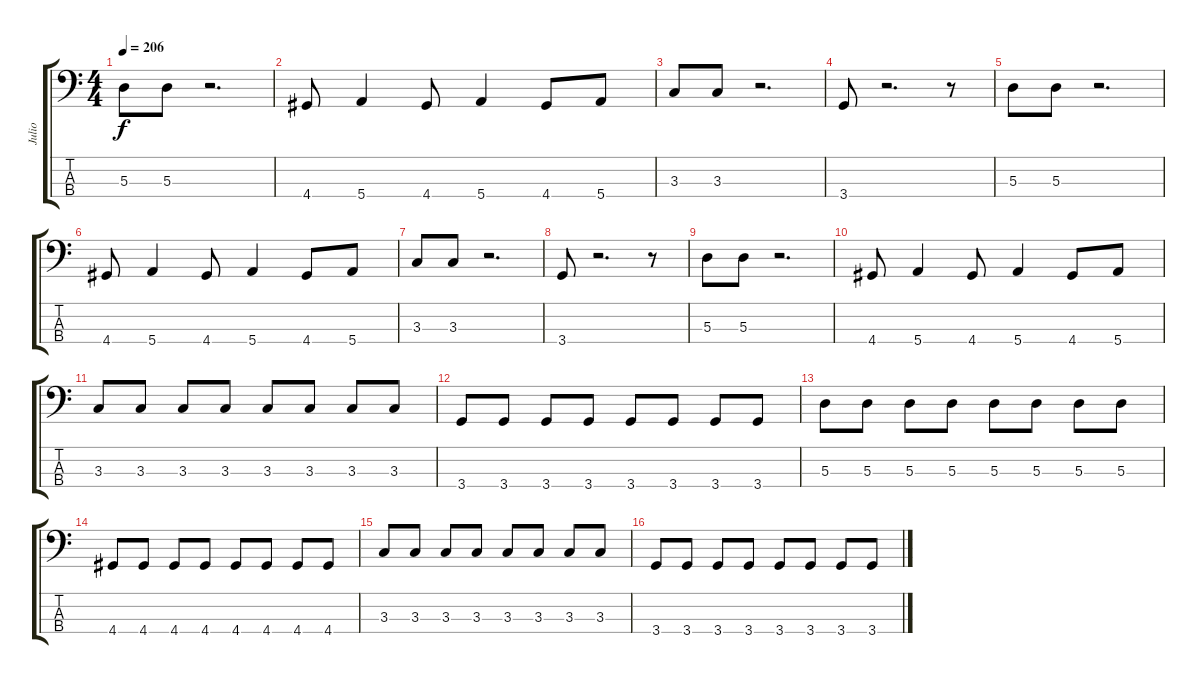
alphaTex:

\track ("Julio" "Julio") {instrument electricbassfinger}
\staff {score tabs}
\tuning (G2 D2 A1 E1) {hide}
\ts (4 4)
\tempo 206
\clef f4
\ks c
5.3.8{dy f} 5.3.8 r.2{d} |
4.4.8 5.4.4 4.4.8 5.4.4 4.4.8 5.4.8 |
3.3.8 3.3.8 r.2{d} |
3.4.8 r.2{d} r.8 |
5.3.8 5.3.8 r.2{d} |
4.4.8 5.4.4 4.4.8 5.4.4 4.4.8 5.4.8 |
3.3.8 3.3.8 r.2{d} |
3.4.8 r.2{d} r.8 |
5.3.8 5.3.8 r.2{d} |
4.4.8 5.4.4 4.4.8 5.4.4 4.4.8 5.4.8 |
3.3.8 3.3.8 3.3.8 3.3.8 3.3.8 3.3.8 3.3.8 3.3.8 |
3.4.8 3.4.8 3.4.8 3.4.8 3.4.8 3.4.8 3.4.8 3.4.8 |
5.3.8 5.3.8 5.3.8 5.3.8 5.3.8 5.3.8 5.3.8 5.3.8 |
4.4.8 4.4.8 4.4.8 4.4.8 4.4.8 4.4.8 4.4.8 4.4.8 |
3.3.8 3.3.8 3.3.8 3.3.8 3.3.8 3.3.8 3.3.8 3.3.8 |
3.4.8 3.4.8 3.4.8 3.4.8 3.4.8 3.4.8 3.4.8 3.4.8
